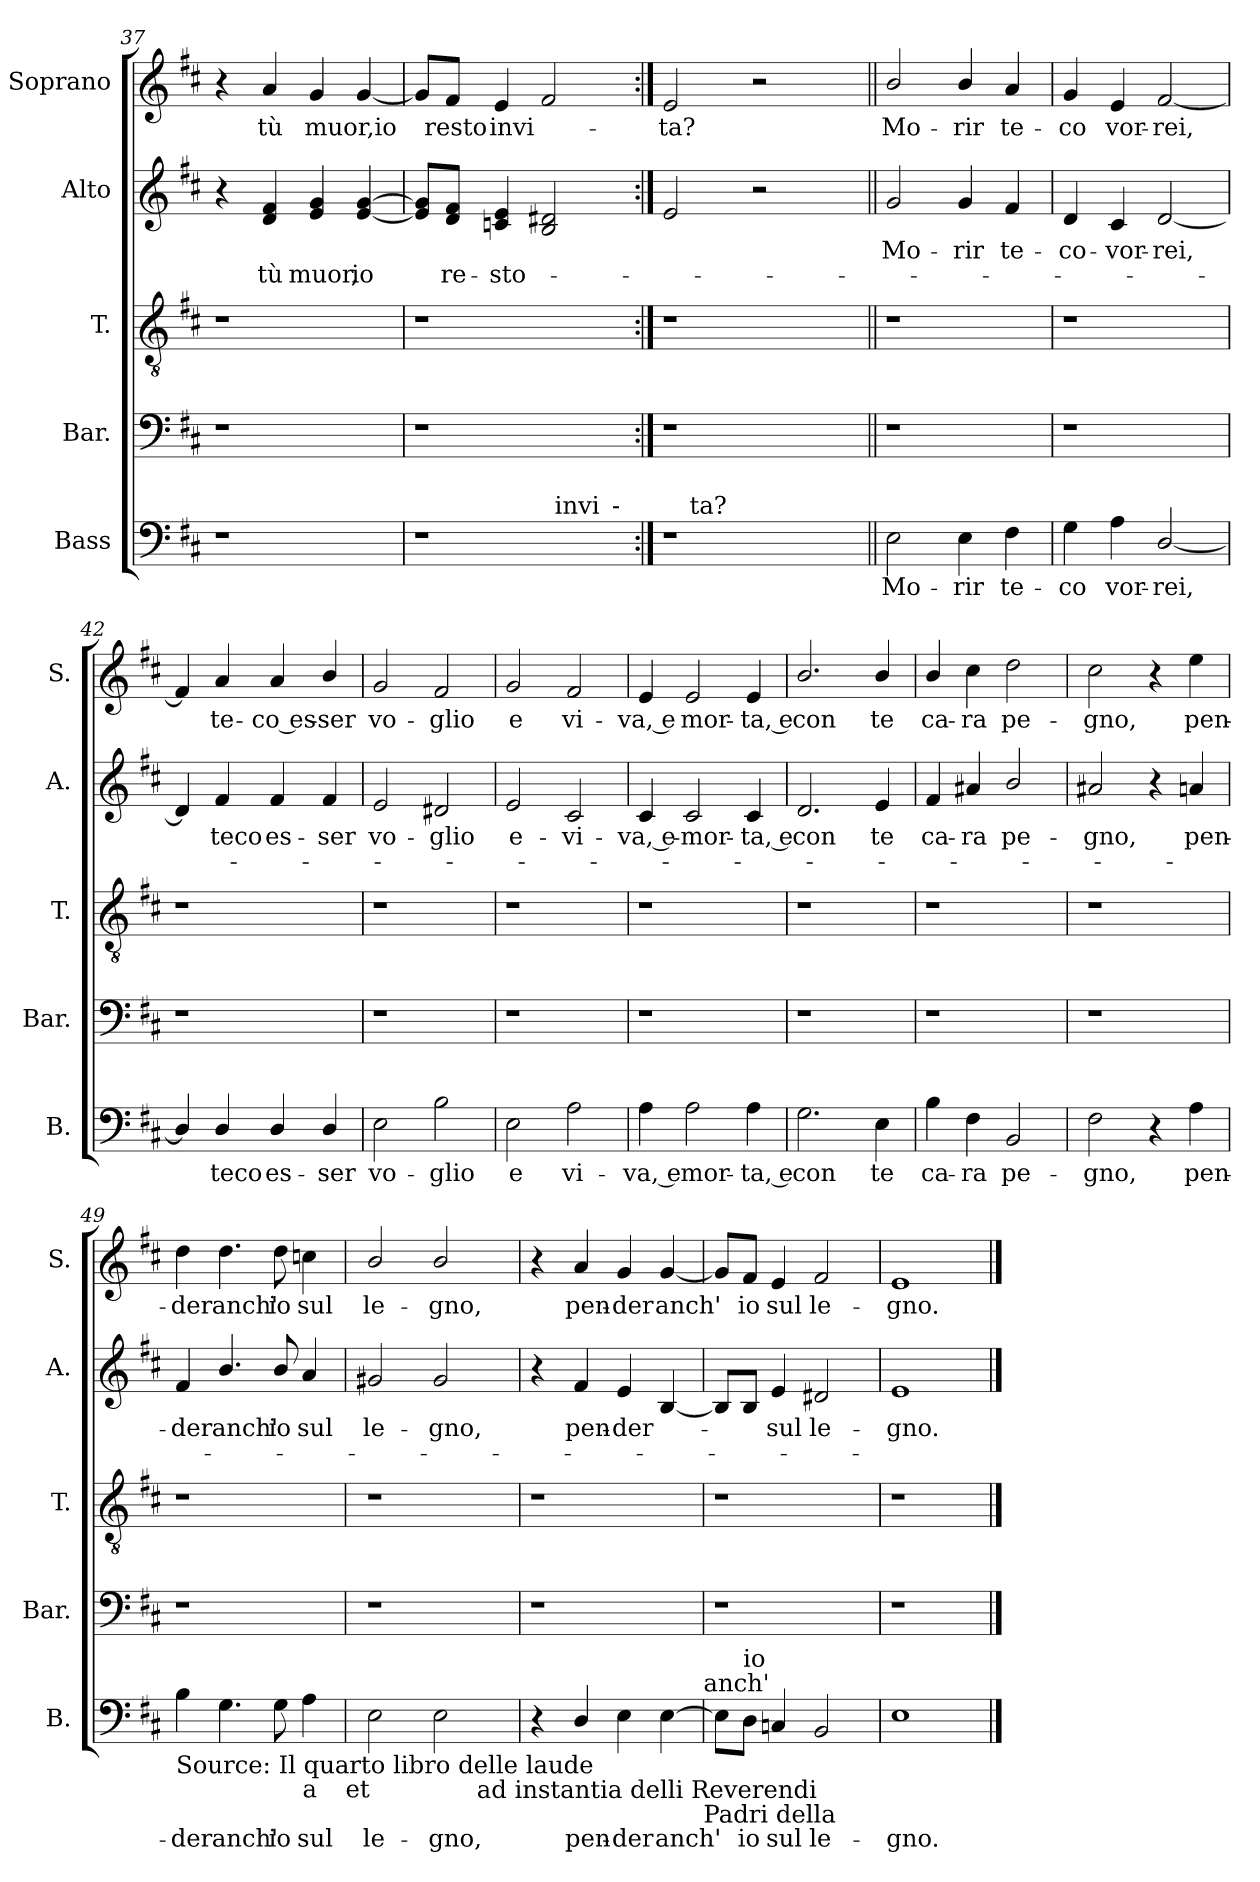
**kern	**text	**kern	**kern	**kern	**text	**text	**kern	**text
*part5	*part5	*part4	*part3	*part2	*part2	*part2	*part1	*part1
*staff5	*staff5	*staff4	*staff3	*staff2	*staff2	*staff2	*staff1	*staff1
*I"Bass	*	*I"Bar.	*I"T.	*I"Alto	*	*	*I"Soprano	*
*I'B.	*	*I'Bar.	*I'T.	*I'A.	*	*	*I'S.	*
*clefF4	*	*clefF4	*clefGv2	*clefG2	*	*	*clefG2	*
*k[f#c#]	*	*k[f#c#]	*k[f#c#]	*k[f#c#]	*	*	*k[f#c#]	*
*D:	*	*D:	*D:	*D:	*	*	*D:	*
=37	=37	=37	=37	=37	=37	=37	=37	=37
1r	.	1r	1r	4r	.	.	4r	.
!	!	!	!	!	!	!LO:LY:b	!	!LO:LY:b
.	.	.	.	4d/ 4f#/	.	tù	4a/	tù
!	!	!	!	!	!	!LO:LY:b	!	!LO:LY:b
.	.	.	.	4e/ 4g/	.	muor,	4g/	muor,io
!	!	!	!	!	!	!LO:LY:b	!	!
.	.	.	.	[<4e/ [>4g/	.	io	[<4g/	.
=38	=38	=38	=38	=38	=38	=38	=38	=38
*^	*	*	*	*	*	*	*	*
*	*^	*	*	*	*	*	*	*	*
1r	2ryy	2..ryy	.	1r	1r	8e/] 8g/]L	.	.	8g/L]	.
!	!	!	!	!	!	!	!	!LO:LY:b	!	!LO:LY:b
.	.	.	.	.	.	8d/ 8f#/J	.	re-	8f#/J	re­sto
!	!	!	!	!	!	!	!	!LO:LY:b:rj	!	!LO:LY:b
.	.	.	.	.	.	4cn/ 4e/	.	-sto-	4e/	invi-
.	32ryy	.	.	.	.	2B/ 2d#X/	.	.	2f#/	.
!	!LO:TX:a:t=invi	!	!	!	!	!	!	!	!	!
.	4...ryy	.	.	.	.	.	.	.	.	.
!	!	!LO:TX:a:t=-	!	!	!	!	!	!	!	!
.	.	8ryy	.	.	.	.	.	.	.	.
=39:|!	=39:|!	=39:|!	=39:|!	=39:|!	=39:|!	=39:|!	=39:|!	=39:|!	=39:|!	=39:|!
!	!	!	!	!	!	!	!	!	!	!LO:LY:b
*	*v	*v	*	*	*	*	*	*	*	*
1r	16.ryy	.	1r	1r	2e/	.	.	2e/	-ta?
!	!LO:TX:a:t=ta?	!	!	!	!	!	!	!	!
.	2ryy	.	.	.	.	.	.	.	.
.	.	.	.	.	2r	.	.	2r	.
.	4ryy	.	.	.	.	.	.	.	.
.	8ryy	.	.	.	.	.	.	.	.
.	32ryy	.	.	.	.	.	.	.	.
=40||	=40||	=40||	=40||	=40||	=40||	=40||	=40||	=40||	=40||
!	!	!LO:LY:b	!	!	!	!LO:LY:b	!	!	!LO:LY:b
*v	*v	*	*	*	*	*	*	*	*
2E\	Mo-	1r	1r	2g/	-Mo-	.	2b/	Mo-
!	!LO:LY:b	!	!	!	!LO:LY:b	!	!	!LO:LY:b
4E\	-rir	.	.	4g/	-rir	.	4b/	-rir
!	!LO:LY:b	!	!	!	!LO:LY:b	!	!	!LO:LY:b
4F#\	te-	.	.	4f#/	te-	.	4a/	te-
=41	=41	=41	=41	=41	=41	=41	=41	=41
!	!LO:LY:b	!	!	!	!LO:LY:b	!	!	!LO:LY:b
4G\	-co	1r	1r	4d/	-co-	.	4g/	-co
!	!LO:LY:b	!	!	!	!LO:LY:b	!	!	!LO:LY:b
4A\	vor-	.	.	4c#/	-vor-	.	4e/	vor-
!	!LO:LY:b	!	!	!	!LO:LY:b	!	!	!LO:LY:b
[<2D/	-rei,	.	.	[<2d/	-rei,	.	[<2f#/	-rei,
=42	=42	=42	=42	=42	=42	=42	=42	=42
4D/]	.	1r	1r	4d/]	.	.	4f#/]	.
!	!LO:LY:b	!	!	!	!LO:LY:b	!	!	!LO:LY:b
4D/	te­co	.	.	4f#/	te­co	.	4a/	te-
!	!LO:LY:b	!	!	!	!LO:LY:b	!	!	!LO:LY:b:rj
4D/	es-	.	.	4f#/	es-	.	4a/	-co es-
!	!LO:LY:b:rj	!	!	!	!LO:LY:b:rj	!	!	!LO:LY:b:rj
4D/	-ser	.	.	4f#/	-ser	.	4b/	-ser
!!LO:LB:g=z
=43	=43	=43	=43	=43	=43	=43	=43	=43
!	!LO:LY:b	!	!	!	!LO:LY:b	!	!	!LO:LY:b
2E\	vo-	1r	1r	2e/	vo-	.	2g/	vo-
!	!LO:LY:b	!	!	!	!LO:LY:b	!	!	!LO:LY:b
2B\	-glio	.	.	2d#X/	-glio	.	2f#/	-glio
=44	=44	=44	=44	=44	=44	=44	=44	=44
!	!LO:LY:b	!	!	!	!LO:LY:b	!	!	!LO:LY:b
2E\	e	1r	1r	2e/	e-	.	2g/	e
!	!LO:LY:b	!	!	!	!LO:LY:b	!	!	!LO:LY:b
2A\	vi-	.	.	2c#/	-vi-	.	2f#/	vi-
=45	=45	=45	=45	=45	=45	=45	=45	=45
!	!LO:LY:b:rj	!	!	!	!LO:LY:b:rj	!	!	!LO:LY:b:rj
4A\	-va, e	1r	1r	4c#/	-va, e-	.	4e/	-va, e
!	!LO:LY:b	!	!	!	!LO:LY:b	!	!	!LO:LY:b
2A\	mor-	.	.	2c#/	-mor-	.	2e/	mor-
!	!LO:LY:b:rj	!	!	!	!LO:LY:b:rj	!	!	!LO:LY:b:rj
4A\	-ta, e	.	.	4c#/	-ta, e	.	4e/	-ta, e
=46	=46	=46	=46	=46	=46	=46	=46	=46
!	!LO:LY:b	!	!	!	!LO:LY:b	!	!	!LO:LY:b
2.G\	con	1r	1r	2.d/	con	.	2.b/	con
!	!LO:LY:b	!	!	!	!LO:LY:b	!	!	!LO:LY:b
4E\	te	.	.	4e/	te	.	4b/	te
=47	=47	=47	=47	=47	=47	=47	=47	=47
!	!LO:LY:b	!	!	!	!LO:LY:b	!	!	!LO:LY:b
4B\	ca-	1r	1r	4f#/	ca-	.	4b/	ca-
!	!LO:LY:b	!	!	!	!LO:LY:b	!	!	!LO:LY:b
4F#\	-ra	.	.	4a#X/	-ra	.	4cc#\	-ra
!	!LO:LY:b	!	!	!	!LO:LY:b	!	!	!LO:LY:b
2BB/	pe-	.	.	2b/	pe-	.	2dd\	pe-
=48	=48	=48	=48	=48	=48	=48	=48	=48
!	!LO:LY:b	!	!	!	!LO:LY:b	!	!	!LO:LY:b
2F#\	-gno,	1r	1r	2a#X/	-gno,	.	2cc#\	-gno,
4r	.	.	.	4r	.	.	4r	.
!	!LO:LY:b	!	!	!	!LO:LY:b	!	!	!LO:LY:b
4A\	pen-	.	.	4an/	pen-	.	4ee\	pen-
!!LO:LB:g=z
=49	=49	=49	=49	=49	=49	=49	=49	=49
!LO:TX:b:t=Source&colon; Il quarto libro delle laude	!	!	!	!	!	!	!	!
!	!LO:LY:b	!	!	!	!LO:LY:b	!	!	!LO:LY:b
4B\	-der	1r	1r	4f#/	-der	.	4dd\	-der
!	!LO:LY:b	!	!	!	!LO:LY:b	!	!	!LO:LY:b
4.G\	anch'	.	.	4.b/	anch'	.	4.dd\	anch'
!	!LO:LY:b	!	!	!	!LO:LY:b	!	!	!LO:LY:b
8G\	io	.	.	8b/	io	.	8dd\	io
!LO:TX:b:t=a	!	!	!	!	!	!	!	!
!	!LO:LY:b	!	!	!	!LO:LY:b	!	!	!LO:LY:b
4A\	sul	.	.	4a/	sul	.	4ccn\	sul
!LO:TX:b:t=et	!	!	!	!	!	!	!	!
=50	=50	=50	=50	=50	=50	=50	=50	=50
!LO:TX:b:t=voci&colon; stampate	!	!	!	!	!	!	!	!
!	!LO:LY:b	!	!	!	!LO:LY:b	!	!	!LO:LY:b
*^	*	*	*	*	*	*	*	*
2E\	2.ryy	le-	1r	1r	2g#X/	le-	.	2b/	le-
!	!	!LO:LY:b	!	!	!	!LO:LY:b	!	!	!LO:LY:b
2E\	.	-gno,	.	.	2g#/	-gno,	.	2b/	-gno,
!	!LO:TX:b:t=ad instantia delli Reverendi	!	!	!	!	!	!	!	!
.	4ryy	.	.	.	.	.	.	.	.
*v	*v	*	*	*	*	*	*	*	*
=51	=51	=51	=51	=51	=51	=51	=51	=51
4r	.	1r	1r	4r	.	.	4r	.
!	!LO:LY:b	!	!	!	!LO:LY:b	!	!	!LO:LY:b
4D/	pen-	.	.	4f#/	pen-	.	4a/	pen-
!	!LO:LY:b	!	!	!	!LO:LY:b	!	!	!LO:LY:b
4E\	-der	.	.	4e/	-der-	.	4g/	-der
!	!LO:LY:b	!	!	!	!	!	!	!LO:LY:b
[>4E\	anch'	.	.	[<4B/	.	.	[<4g/	anch'
!LO:TX:b:t=Padri della	!	!	!	!	!	!	!	!
!LO:TX:a:t=anch'	!	!	!	!	!	!	!	!
=52	=52	=52	=52	=52	=52	=52	=52	=52
8E\L]	.	1r	1r	8B/L]	.	.	8g/L]	.
!LO:TX:a:t=io	!	!	!	!	!	!	!	!
!	!LO:LY:b	!	!	!	!	!	!	!LO:LY:b
8D\J	io	.	.	8B/J	.	.	8f#/J	io
!	!LO:LY:b	!	!	!	!LO:LY:b	!	!	!LO:LY:b
4Cn/	sul	.	.	4e/	-sul	.	4e/	sul
!	!LO:LY:b	!	!	!	!LO:LY:b	!	!	!LO:LY:b
2BB/	le-	.	.	2d#X/	le-	.	2f#/	le-
=53	=53	=53	=53	=53	=53	=53	=53	=53
!	!LO:LY:b	!	!	!	!LO:LY:b	!	!	!LO:LY:b
1E	-gno.	1r	1r	1e	-gno.	.	1e	-gno.
==	==	==	==	==	==	==	==	==
*-	*-	*-	*-	*-	*-	*-	*-	*-
